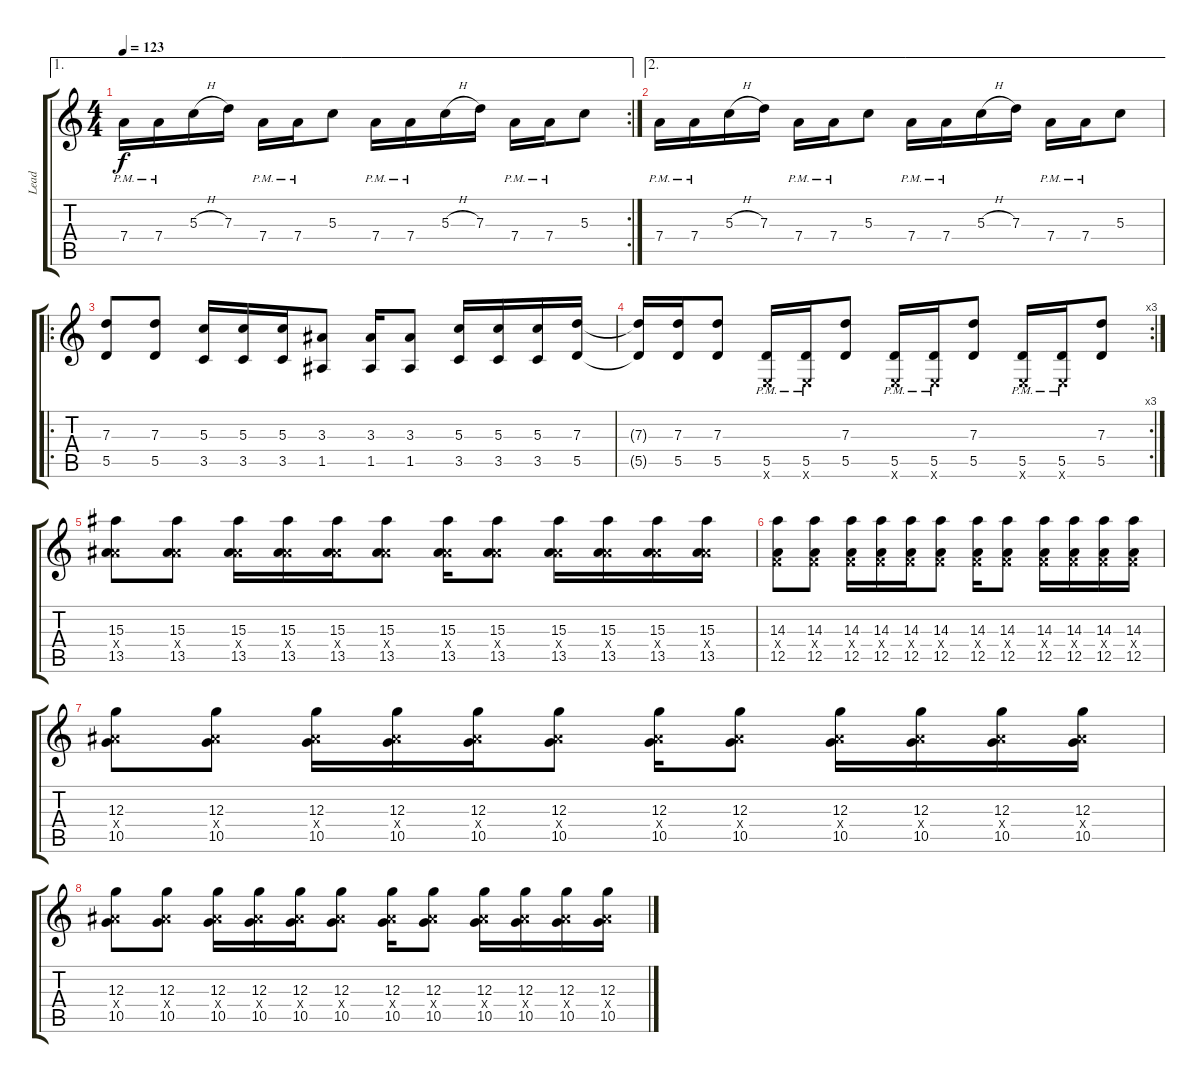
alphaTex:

\track ("Lead" "Lead") {instrument distortionguitar}
\staff {score tabs}
\tuning (E4 B3 G3 D3 A2 E2) {hide}
\ae 1
\rc 2
\ts (4 4)
\tempo 123
\clef g2
\ks c
7.4{pm}.16{dy f} 7.4{pm}.16 5.3{h}.16 7.3.16 7.4{pm}.16 7.4{pm}.16 5.3.8 7.4{pm}.16 7.4{pm}.16 5.3{h}.16 7.3.16 7.4{pm}.16 7.4{pm}.16 5.3.8 |
\ae 2
7.4{pm}.16 7.4{pm}.16 5.3{h}.16 7.3.16 7.4{pm}.16 7.4{pm}.16 5.3.8 7.4{pm}.16 7.4{pm}.16 5.3{h}.16 7.3.16 7.4{pm}.16 7.4{pm}.16 5.3.8 |
\ro
(7.3 5.5).8 (7.3 5.5).8 (5.3 3.5).16 (5.3 3.5).16 (5.3 3.5).16 (3.3 1.5).8 (3.3 1.5).16 (3.3 1.5).8 (5.3 3.5).16 (5.3 3.5).16 (5.3 3.5).16 (7.3 5.5).16 |
\rc 3
(7.3{t} 5.5{t}).16 (7.3 5.5).16 (7.3 5.5).8 (5.5{pm} 0.6{x}).16 (5.5{pm} 0.6{x}).16 (7.3 5.5).8 (5.5{pm} 0.6{x}).16 (5.5{pm} 0.6{x}).16 (7.3 5.5).8 (5.5{pm} 0.6{x}).16 (5.5{pm} 0.6{x}).16 (7.3 5.5).8 |
(15.3 8.4{x} 13.5).8 (15.3 8.4{x} 13.5).8 (15.3 8.4{x} 13.5).16 (15.3 8.4{x} 13.5).16 (15.3 8.4{x} 13.5).16 (15.3 8.4{x} 13.5).8 (15.3 8.4{x} 13.5).16 (15.3 8.4{x} 13.5).8 (15.3 8.4{x} 13.5).16 (15.3 8.4{x} 13.5).16 (15.3 8.4{x} 13.5).16 (15.3 8.4{x} 13.5).16 |
(14.3 3.4{x} 12.5).8 (14.3 3.4{x} 12.5).8 (14.3 3.4{x} 12.5).16 (14.3 3.4{x} 12.5).16 (14.3 3.4{x} 12.5).16 (14.3 3.4{x} 12.5).8 (14.3 3.4{x} 12.5).16 (14.3 3.4{x} 12.5).8 (14.3 3.4{x} 12.5).16 (14.3 3.4{x} 12.5).16 (14.3 3.4{x} 12.5).16 (14.3 3.4{x} 12.5).16 |
(12.3 8.4{x} 10.5).8 (12.3 8.4{x} 10.5).8 (12.3 8.4{x} 10.5).16 (12.3 8.4{x} 10.5).16 (12.3 8.4{x} 10.5).16 (12.3 8.4{x} 10.5).8 (12.3 8.4{x} 10.5).16 (12.3 8.4{x} 10.5).8 (12.3 8.4{x} 10.5).16 (12.3 8.4{x} 10.5).16 (12.3 8.4{x} 10.5).16 (12.3 8.4{x} 10.5).16 |
(12.3 8.4{x} 10.5).8 (12.3 8.4{x} 10.5).8 (12.3 8.4{x} 10.5).16 (12.3 8.4{x} 10.5).16 (12.3 8.4{x} 10.5).16 (12.3 8.4{x} 10.5).8 (12.3 8.4{x} 10.5).16 (12.3 8.4{x} 10.5).8 (12.3 8.4{x} 10.5).16 (12.3 8.4{x} 10.5).16 (12.3 8.4{x} 10.5).16 (12.3 8.4{x} 10.5).16
